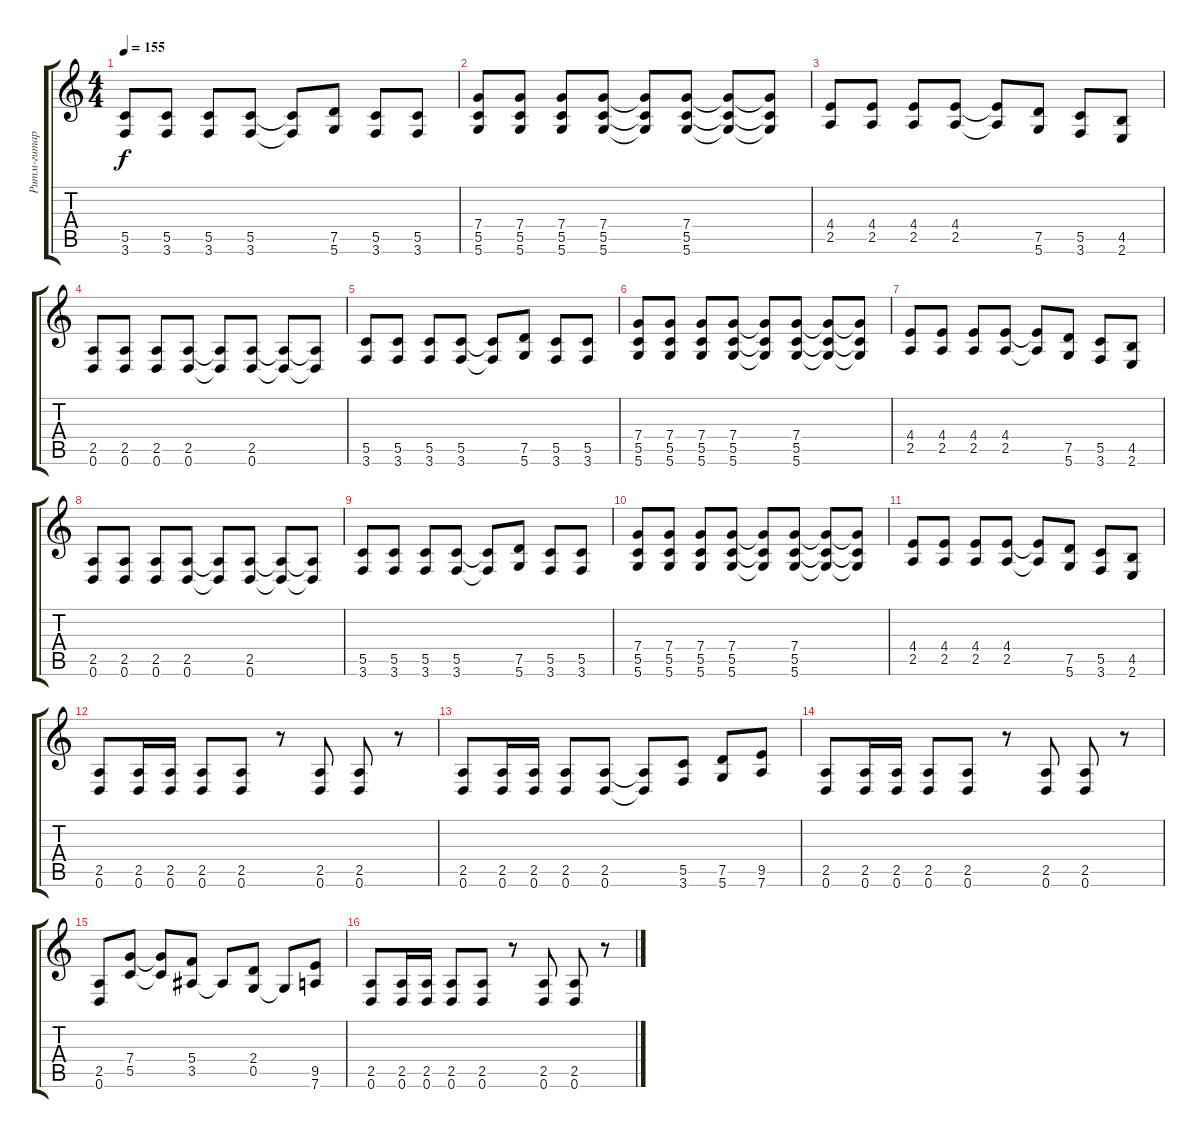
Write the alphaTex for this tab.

\track ("Ритм-гитара" "Ритм-гитар") {instrument distortionguitar}
\staff {score tabs}
\tuning (D4 A3 F3 C3 G2 D2) {hide}
\ts (4 4)
\tempo 155
\clef g2
\ks c
(5.5 3.6).8{dy f} (5.5 3.6).8 (5.5 3.6).8 (5.5 3.6).8 (5.5{t} 3.6{t}).8 (7.5 5.6).8 (5.5 3.6).8 (5.5 3.6).8 |
(7.4 5.5 5.6).8 (7.4 5.5 5.6).8 (7.4 5.5 5.6).8 (7.4 5.5 5.6).8 (7.4{t} 5.5{t} 5.6{t}).8 (7.4 5.5 5.6).8 (7.4{t} 5.5{t} 5.6{t}).8 (7.4{t} 5.5{t} 5.6{t}).8 |
(4.4 2.5).8 (4.4 2.5).8 (4.4 2.5).8 (4.4 2.5).8 (4.4{t} 2.5{t}).8 (7.5 5.6).8 (5.5 3.6).8 (4.5 2.6).8 |
(2.5 0.6).8 (2.5 0.6).8 (2.5 0.6).8 (2.5 0.6).8 (2.5{t} 0.6{t}).8 (2.5 0.6).8 (2.5{t} 0.6{t}).8 (2.5{t} 0.6{t}).8 |
(5.5 3.6).8 (5.5 3.6).8 (5.5 3.6).8 (5.5 3.6).8 (5.5{t} 3.6{t}).8 (7.5 5.6).8 (5.5 3.6).8 (5.5 3.6).8 |
(7.4 5.5 5.6).8 (7.4 5.5 5.6).8 (7.4 5.5 5.6).8 (7.4 5.5 5.6).8 (7.4{t} 5.5{t} 5.6{t}).8 (7.4 5.5 5.6).8 (7.4{t} 5.5{t} 5.6{t}).8 (7.4{t} 5.5{t} 5.6{t}).8 |
(4.4 2.5).8 (4.4 2.5).8 (4.4 2.5).8 (4.4 2.5).8 (4.4{t} 2.5{t}).8 (7.5 5.6).8 (5.5 3.6).8 (4.5 2.6).8 |
(2.5 0.6).8 (2.5 0.6).8 (2.5 0.6).8 (2.5 0.6).8 (2.5{t} 0.6{t}).8 (2.5 0.6).8 (2.5{t} 0.6{t}).8 (2.5{t} 0.6{t}).8 |
(5.5 3.6).8 (5.5 3.6).8 (5.5 3.6).8 (5.5 3.6).8 (5.5{t} 3.6{t}).8 (7.5 5.6).8 (5.5 3.6).8 (5.5 3.6).8 |
(7.4 5.5 5.6).8 (7.4 5.5 5.6).8 (7.4 5.5 5.6).8 (7.4 5.5 5.6).8 (7.4{t} 5.5{t} 5.6{t}).8 (7.4 5.5 5.6).8 (7.4{t} 5.5{t} 5.6{t}).8 (7.4{t} 5.5{t} 5.6{t}).8 |
(4.4 2.5).8 (4.4 2.5).8 (4.4 2.5).8 (4.4 2.5).8 (4.4{t} 2.5{t}).8 (7.5 5.6).8 (5.5 3.6).8 (4.5 2.6).8 |
(2.5 0.6).8 (2.5 0.6).16 (2.5 0.6).16 (2.5 0.6).8 (2.5 0.6).8 r.8 (2.5 0.6).8 (2.5 0.6).8 r.8 |
(2.5 0.6).8 (2.5 0.6).16 (2.5 0.6).16 (2.5 0.6).8 (2.5 0.6).8 (2.5{t} 0.6{t}).8 (5.5 3.6).8 (7.5 5.6).8 (9.5 7.6).8 |
(2.5 0.6).8 (2.5 0.6).16 (2.5 0.6).16 (2.5 0.6).8 (2.5 0.6).8 r.8 (2.5 0.6).8 (2.5 0.6).8 r.8 |
(2.5 0.6).8 (7.4 5.5).8 (7.4{t} 5.5{t}).8 (5.4 3.5).8 3.5{t}.8 (2.4 0.5).8 0.5{t}.8 (9.5 7.6).8 |
(2.5 0.6).8 (2.5 0.6).16 (2.5 0.6).16 (2.5 0.6).8 (2.5 0.6).8 r.8 (2.5 0.6).8 (2.5 0.6).8 r.8
